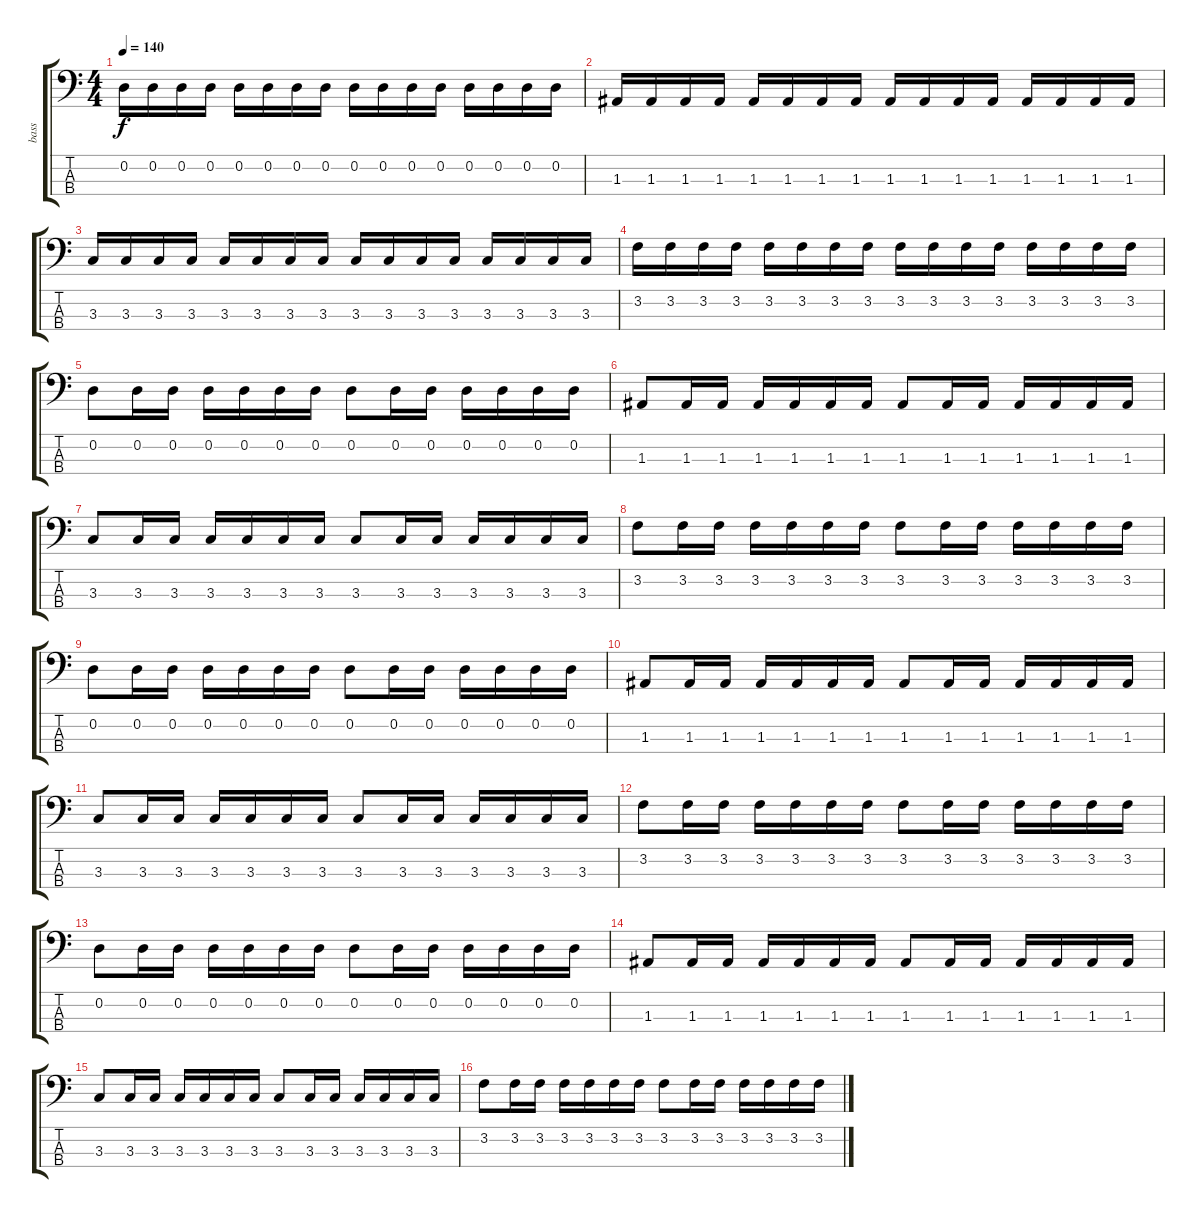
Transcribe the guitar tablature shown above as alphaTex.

\track ("bass" "bass") {instrument electricbassfinger}
\staff {score tabs}
\tuning (G2 D2 A1 E1) {hide}
\ts (4 4)
\tempo 140
\clef f4
\ks c
0.2.16{dy f} 0.2.16 0.2.16 0.2.16 0.2.16 0.2.16 0.2.16 0.2.16 0.2.16 0.2.16 0.2.16 0.2.16 0.2.16 0.2.16 0.2.16 0.2.16 |
1.3.16 1.3.16 1.3.16 1.3.16 1.3.16 1.3.16 1.3.16 1.3.16 1.3.16 1.3.16 1.3.16 1.3.16 1.3.16 1.3.16 1.3.16 1.3.16 |
3.3.16 3.3.16 3.3.16 3.3.16 3.3.16 3.3.16 3.3.16 3.3.16 3.3.16 3.3.16 3.3.16 3.3.16 3.3.16 3.3.16 3.3.16 3.3.16 |
3.2.16 3.2.16 3.2.16 3.2.16 3.2.16 3.2.16 3.2.16 3.2.16 3.2.16 3.2.16 3.2.16 3.2.16 3.2.16 3.2.16 3.2.16 3.2.16 |
0.2.8 0.2.16 0.2.16 0.2.16 0.2.16 0.2.16 0.2.16 0.2.8 0.2.16 0.2.16 0.2.16 0.2.16 0.2.16 0.2.16 |
1.3.8 1.3.16 1.3.16 1.3.16 1.3.16 1.3.16 1.3.16 1.3.8 1.3.16 1.3.16 1.3.16 1.3.16 1.3.16 1.3.16 |
3.3.8 3.3.16 3.3.16 3.3.16 3.3.16 3.3.16 3.3.16 3.3.8 3.3.16 3.3.16 3.3.16 3.3.16 3.3.16 3.3.16 |
3.2.8 3.2.16 3.2.16 3.2.16 3.2.16 3.2.16 3.2.16 3.2.8 3.2.16 3.2.16 3.2.16 3.2.16 3.2.16 3.2.16 |
0.2.8 0.2.16 0.2.16 0.2.16 0.2.16 0.2.16 0.2.16 0.2.8 0.2.16 0.2.16 0.2.16 0.2.16 0.2.16 0.2.16 |
1.3.8 1.3.16 1.3.16 1.3.16 1.3.16 1.3.16 1.3.16 1.3.8 1.3.16 1.3.16 1.3.16 1.3.16 1.3.16 1.3.16 |
3.3.8 3.3.16 3.3.16 3.3.16 3.3.16 3.3.16 3.3.16 3.3.8 3.3.16 3.3.16 3.3.16 3.3.16 3.3.16 3.3.16 |
3.2.8 3.2.16 3.2.16 3.2.16 3.2.16 3.2.16 3.2.16 3.2.8 3.2.16 3.2.16 3.2.16 3.2.16 3.2.16 3.2.16 |
0.2.8 0.2.16 0.2.16 0.2.16 0.2.16 0.2.16 0.2.16 0.2.8 0.2.16 0.2.16 0.2.16 0.2.16 0.2.16 0.2.16 |
1.3.8 1.3.16 1.3.16 1.3.16 1.3.16 1.3.16 1.3.16 1.3.8 1.3.16 1.3.16 1.3.16 1.3.16 1.3.16 1.3.16 |
3.3.8 3.3.16 3.3.16 3.3.16 3.3.16 3.3.16 3.3.16 3.3.8 3.3.16 3.3.16 3.3.16 3.3.16 3.3.16 3.3.16 |
3.2.8 3.2.16 3.2.16 3.2.16 3.2.16 3.2.16 3.2.16 3.2.8 3.2.16 3.2.16 3.2.16 3.2.16 3.2.16 3.2.16
